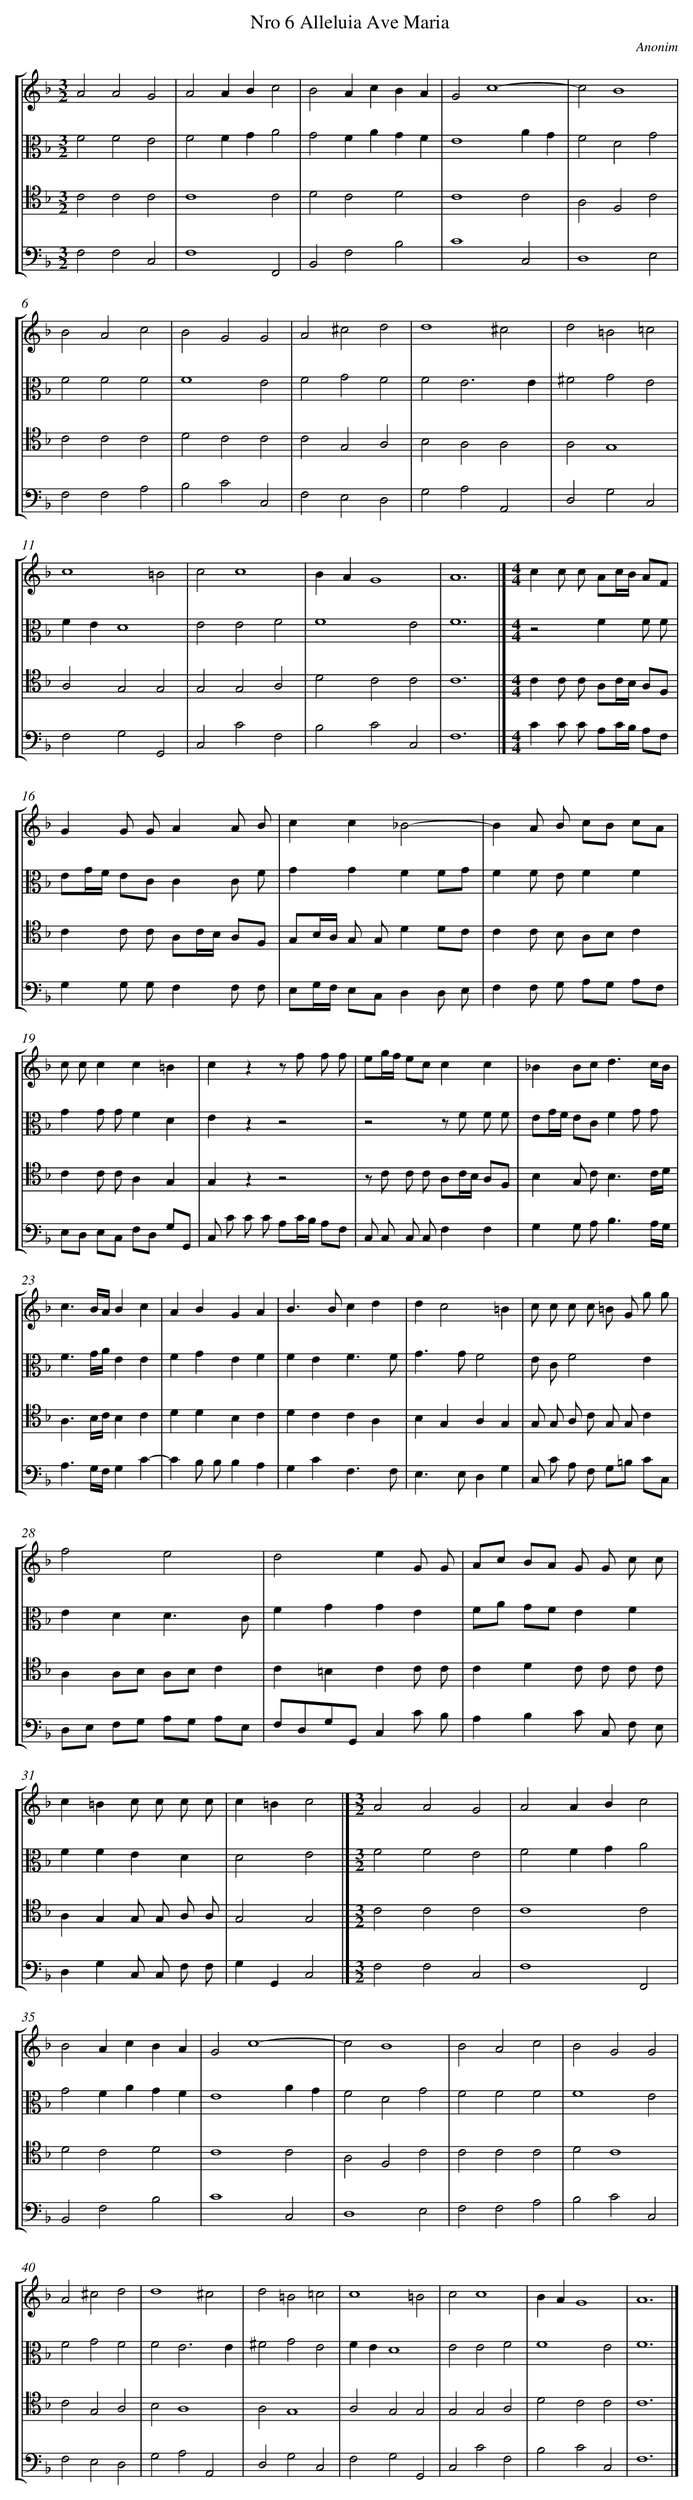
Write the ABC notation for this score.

X:1
T: Nro 6 Alleluia Ave Maria
C: Anonim
L: 1/8
M: 3/2
%%staves [1 2 3 4]
V: 1
V: 2 clef=alto
V: 3 clef=tenor
V: 4 clef=bass
K: F
[V:1] A4A4G4 |
[V:2] F4F4E4 |
[V:3] C4C4C4 |
[V:4] F,4F,4C,4 |
[V:1] A4A2B2c4 |
[V:2] F4F2G2A4 |
[V:3] C8C4 |
[V:4] F,8F,,4 |
[V:1] B4A2c2B2A2 |
[V:2] G4F2A2G2F2 |
[V:3] D4C4D4 |
[V:4] B,,4F,4B,4 |
[V:1] G4c8- |
[V:2] E8A2G2 |
[V:3] C8C4 |
[V:4] C8C,4 |
[V:1] c4B8 |
[V:2] F4D4G4 |
[V:3] A,4F,4C4 |
[V:4] D,8E,4 |
[V:1] B4A4c4 |
[V:2] F4F4F4 |
[V:3] C4C4C4 |
[V:4] F,4F,4A,4 |
[V:1] B4G4G4 |
[V:2] F8E4 |
[V:3] D4C4C4 |
[V:4] B,4C4C,4 |
[V:1] A4^c4d4 |
[V:2] F4G4F4 |
[V:3] C4G,4A,4 |
[V:4] F,4E,4D,4 |
[V:1] d8^c4 |
[V:2] F4E6E2 |
[V:3] B,4A,4A,4 |
[V:4] G,4A,4A,,4 |
[V:1] d4=B4=c4 |
[V:2] ^F4G4E4 |
[V:3] A,4G,8 |
[V:4] D,4G,4C,4 |
[V:1] c8=B4 |
[V:2] F2E2D8 |
[V:3] A,4G,4G,4 |
[V:4] F,4G,4G,,4 |
[V:1] c4c8 |
[V:2] E4E4F4 |
[V:3] G,4G,4A,4 |
[V:4] C,4C4F,4 |
[V:1] B2A2G8 |
[V:2] F8E4 |
[V:3] D4C4C4 |
[V:4] B,4C4C,4 |
[V:1] A12 |]
[V:2] F12 |]
[V:3] C12 |]
[V:4] F,12 |]
[V:1] [M:4/4]c2c c Ac/B/ AF [I:setbarnb 16]|
[V:2] [M:4/4]z4F2F F |
[V:3] [M:4/4]C2C C A,C/B,/ A,F, |
[V:4] [M:4/4]C2C C A,C/B,/ A,F, |
[V:1] G2G GA2A B |
[V:2] EG/F/ ECC2C F |
[V:3] C2C C A,C/B,/ A,F, |
[V:4] G,2G, G,F,2F, F, |
[V:1] c2c2_B4- |
[V:2] G2G2F2FG |
[V:3] G,B,/A,/ G, G,D2DC |
[V:4] E,G,/F,/ E,C,D,2D, E, |
[V:1] B2A B cB cA |
[V:2] F2F EF2F2 |
[V:3] C2C B, A,B,C2 |
[V:4] F,2F, G, A,G, A,F, |
[V:1] c cc2c2=B2 |
[V:2] G2G GF2D2 |
[V:3] C2C CA,2G,2 |
[V:4] E,D, E,C, F,D, G,G,, |
[V:1] c2z2z f f f |
[V:2] E2z2z4 |
[V:3] G,2z2z4 |
[V:4] C, C C C A,C/B,/ A,F, |
[V:1] eg/f/ ecc2c2 |
[V:2] z4z F F F |
[V:3] z C C C A,C/B,/ A,F, |
[V:4] C, C, C, C,F,2F,2 |
[V:1] _B2Bc2<d2c/B/ |
[V:2] EG/F/ ECF2G G |
[V:3] B,2G, C2<B,2C/D/ |
[V:4] G,2G, A,2<B,2A,/G,/ |
[V:1] c3B/A/B2c2 |
[V:2] F3G/A/E2E2 |
[V:3] A,3B,/C/B,2C2 |
[V:4] A,3G,/F,/G,2C2- |
[V:1] A2B2G2A2 |
[V:2] F2G2E2F2 |
[V:3] D2D2B,2C2 |
[V:4] C2B, B,B,2A,2 |
[V:1] B2>B2c2d2 |
[V:2] F2E2F3F |
[V:3] D2C2C2A,2 |
[V:4] G,2C2F,3F, |
[V:1] d2c4=B2 |
[V:2] G2>G2F4 |
[V:3] B,2G,2A,2G,2 |
[V:4] E,2>E,2D,2G,2 |
[V:1] c c c c =B G g g |
[V:2] E CF4E2 |
[V:3] G, G, A, C G, G,C2 |
[V:4] C, C A, F, G,=B, CC, |
[V:1] f4e4 |
[V:2] E2D2D3C |
[V:3] A,2A,B, A,B,C2 |
[V:4] D,E, F,G, A,G, A,E, |
[V:1] d4e2G G |
[V:2] F2G2G2E2 |
[V:3] C2=B,2C2C C |
[V:4] F,D,G,G,,C,2C B, |
[V:1] Ac BA G G c c |
[V:2] FA GFE2F2 |
[V:3] C2D2C C C C |
[V:4] A,2B,2C C, F, E, |
[V:1] c2=B2c c c c |
[V:2] F2F2E2D2 |
[V:3] A,2G,2G, G, A, A, |
[V:4] D,2G,2C, C, F, F, |
[V:1] c2=B2c4 |]
[V:2] D4E4 |]
[V:3] G,4G,4 |]
[V:4] G,2G,,2C,4 |]
[V:1] [M:3/2]A4A4G4 [I:setbarnb 34]|
[V:2] [M:3/2]F4F4E4 |
[V:3] [M:3/2]C4C4C4 |
[V:4] [M:3/2]F,4F,4C,4 |
[V:1] A4A2B2c4 |
[V:2] F4F2G2A4 |
[V:3] C8C4 |
[V:4] F,8F,,4 |
[V:1] B4A2c2B2A2 |
[V:2] G4F2A2G2F2 |
[V:3] D4C4D4 |
[V:4] B,,4F,4B,4 |
[V:1] G4c8- |
[V:2] E8A2G2 |
[V:3] C8C4 |
[V:4] C8C,4 |
[V:1] c4B8 |
[V:2] F4D4G4 |
[V:3] A,4F,4C4 |
[V:4] D,8E,4 |
[V:1] B4A4c4 |
[V:2] F4F4F4 |
[V:3] C4C4C4 |
[V:4] F,4F,4A,4 |
[V:1] B4G4G4 |
[V:2] F8E4 |
[V:3] D4C8 |
[V:4] B,4C4C,4 |
[V:1] A4^c4d4 |
[V:2] F4G4F4 |
[V:3] C4G,4A,4 |
[V:4] F,4E,4D,4 |
[V:1] d8^c4 |
[V:2] F4E6E2 |
[V:3] B,4A,8 |
[V:4] G,4A,4A,,4 |
[V:1] d4=B4=c4 |
[V:2] ^F4G4E4 |
[V:3] A,4G,8 |
[V:4] D,4G,4C,4 |
[V:1] c8=B4 |
[V:2] F2E2D8 |
[V:3] A,4G,4G,4 |
[V:4] F,4G,4G,,4 |
[V:1] c4c8 |
[V:2] E4E4F4 |
[V:3] G,4G,4A,4 |
[V:4] C,4C4F,4 |
[V:1] B2A2G8 |
[V:2] F8E4 |
[V:3] D4C4C4 |
[V:4] B,4C4C,4 |
[V:1] A12 |]
[V:2] F12 |]
[V:3] C12 |]
[V:4] F,12 |]
